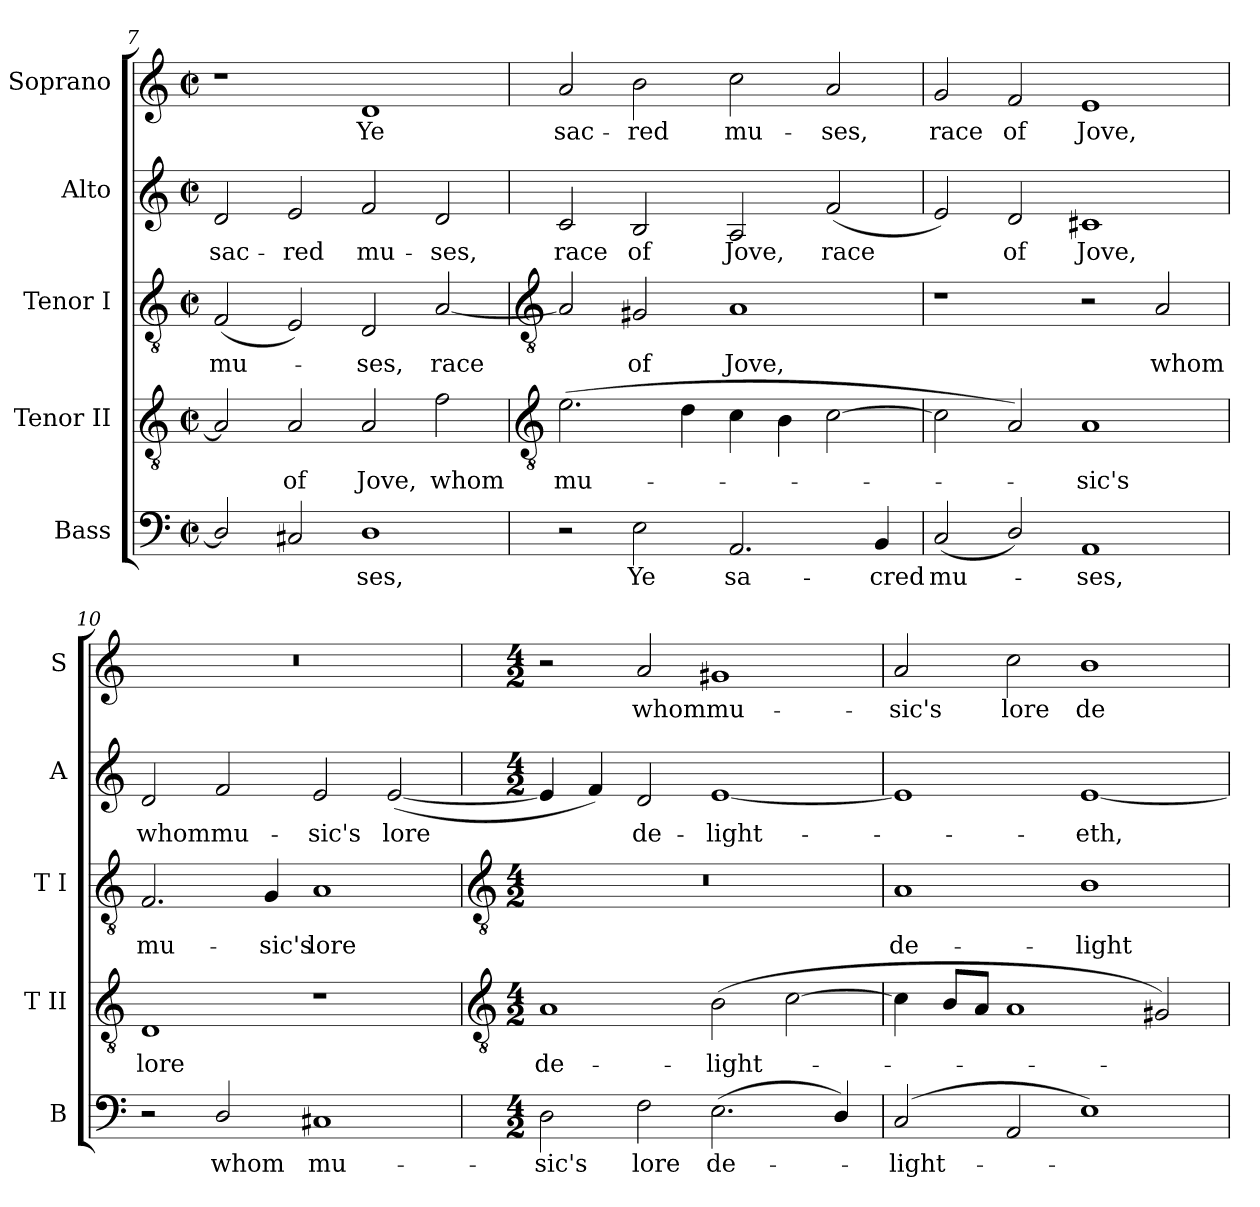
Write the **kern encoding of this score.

**kern	**text	**kern	**text	**kern	**text	**kern	**text	**kern	**text
*part5	*part5	*part4	*part4	*part3	*part3	*part2	*part2	*part1	*part1
*staff5	*staff5	*staff4	*staff4	*staff3	*staff3	*staff2	*staff2	*staff1	*staff1
*I"Bass	*	*I"Tenor II	*	*I"Tenor I	*	*I"Alto	*	*I"Soprano	*
*I'B	*	*I'T II	*	*I'T I	*	*I'A	*	*I'S	*
*clefF4	*	*clefGv2	*	*clefGv2	*	*clefG2	*	*clefG2	*
*k[]	*	*k[]	*	*k[]	*	*k[]	*	*k[]	*
*C:	*	*C:	*	*C:	*	*C:	*	*C:	*
*M4/2	*	*M4/2	*	*M4/2	*	*M4/2	*	*M4/2	*
*met(c|)	*	*met(c|)	*	*met(c|)	*	*met(c|)	*	*met(c|)	*
=7	=7	=7	=7	=7	=7	=7	=7	=7	=7
!	!	!	!	!	!LO:LY:b	!	!LO:LY:b	!	!
2D/]	.	2A]	.	(<2F	mu-	2d	sac-	1r	.
!	!	!	!LO:LY:b	!	!	!	!LO:LY:b	!	!
2C#X	.	2A	of	2E)	.	2e	-red	.	.
!	!LO:LY:b	!	!LO:LY:b	!	!LO:LY:b	!	!LO:LY:b	!	!LO:LY:b
1D	ses,	2A	Jove,	2D	ses,	2f	mu-	1d	Ye
!	!	!	!LO:LY:b	!	!LO:LY:b	!	!LO:LY:b	!	!
.	.	2f	whom	[2A	race	2d	-ses,	.	.
!!LO:LB:g=z
=8	=8	=8	=8	=8	=8	=8	=8	=8	=8
*	*	*clefGv2	*	*clefGv2	*	*	*	*	*
!	!	!	!LO:LY:b	!	!	!	!LO:LY:b	!	!LO:LY:b
2r	.	(>2.e	mu-	2A]	.	2c	race	2a	sac-
!	!LO:LY:b	!	!	!	!LO:LY:b	!	!LO:LY:b	!	!LO:LY:b
2E	Ye	.	.	2G#X	of	2B	of	2b	-red
.	.	4d	.	.	.	.	.	.	.
!	!LO:LY:b	!	!	!	!LO:LY:b	!	!LO:LY:b	!	!LO:LY:b
2.AA	sa-	4c	.	1A	Jove,	2A	Jove,	2cc	mu-
.	.	4B	.	.	.	.	.	.	.
!	!	!	!	!	!	!	!LO:LY:b	!	!LO:LY:b
.	.	[2c	.	.	.	(<2f	race	2a	-ses,
!	!LO:LY:b	!	!	!	!	!	!	!	!
4BB	-cred	.	.	.	.	.	.	.	.
=9	=9	=9	=9	=9	=9	=9	=9	=9	=9
!	!LO:LY:b	!	!	!	!	!	!	!	!LO:LY:b
(<2C	mu-	2c]	.	1r	.	2e)	.	2g	race
!	!	!	!	!	!	!	!LO:LY:b	!	!LO:LY:b
2D/)	.	2A)	.	.	.	2d	of	2f	of
!	!LO:LY:b	!	!LO:LY:b	!	!	!	!LO:LY:b	!	!LO:LY:b
1AA	ses,	1A	sic's	2r	.	1c#X	Jove,	1e	Jove,
!	!	!	!	!	!LO:LY:b	!	!	!	!
.	.	.	.	2A	whom	.	.	.	.
=10	=10	=10	=10	=10	=10	=10	=10	=10	=10
!	!	!	!LO:LY:b	!	!LO:LY:b	!	!LO:LY:b	!	!
2r	.	1D	lore	2.F	mu-	2d	whom	0r	.
!	!LO:LY:b	!	!	!	!	!	!LO:LY:b	!	!
2D/	whom	.	.	.	.	2f	mu-	.	.
!	!	!	!	!	!LO:LY:b	!	!	!	!
.	.	.	.	4G	-sic's	.	.	.	.
!	!LO:LY:b	!	!	!	!LO:LY:b	!	!LO:LY:b	!	!
1C#X	mu-	1r	.	1A	lore	2e	-sic's	.	.
!	!	!	!	!	!	!	!LO:LY:b	!	!
.	.	.	.	.	.	(<[2e	lore	.	.
!!LO:LB:g=z
=11	=11	=11	=11	=11	=11	=11	=11	=11	=11
*	*	*clefGv2	*	*clefGv2	*	*	*	*	*
*M4/2	*	*M4/2	*	*M4/2	*	*M4/2	*	*M4/2	*
!	!LO:LY:b	!	!LO:LY:b	!	!	!	!	!	!
2D	-sic's	1A	de-	0r	.	4e]	.	2r	.
.	.	.	.	.	.	4f)	.	.	.
!	!LO:LY:b	!	!	!	!	!	!LO:LY:b	!	!LO:LY:b
2F	lore	.	.	.	.	2d	de-	2a	whom
!	!LO:LY:b	!	!LO:LY:b	!	!	!	!LO:LY:b	!	!LO:LY:b
(<2.E	de-	(>2B	-light-	.	.	[1e	-light-	1g#X	mu-
.	.	[2c	.	.	.	.	.	.	.
4D/)	.	.	.	.	.	.	.	.	.
=12	=12	=12	=12	=12	=12	=12	=12	=12	=12
!	!LO:LY:b	!	!	!	!LO:LY:b	!	!	!	!LO:LY:b
(<2C	light-	4c]	.	1A	de-	1e]	.	2a	-sic's
.	.	8BL	.	.	.	.	.	.	.
.	.	8AJ	.	.	.	.	.	.	.
!	!	!	!	!	!	!	!	!	!LO:LY:b
2AA	.	1A	.	.	.	.	.	2cc	lore
!	!	!	!	!	!LO:LY:b	!	!LO:LY:b	!	!LO:LY:b
1E)	.	.	.	1B	-light-	[1e	eth,	1b	de-
.	.	2G#X)	.	.	.	.	.	.	.
=	=	=	=	=	=	=	=	=	=
*-	*-	*-	*-	*-	*-	*-	*-	*-	*-
